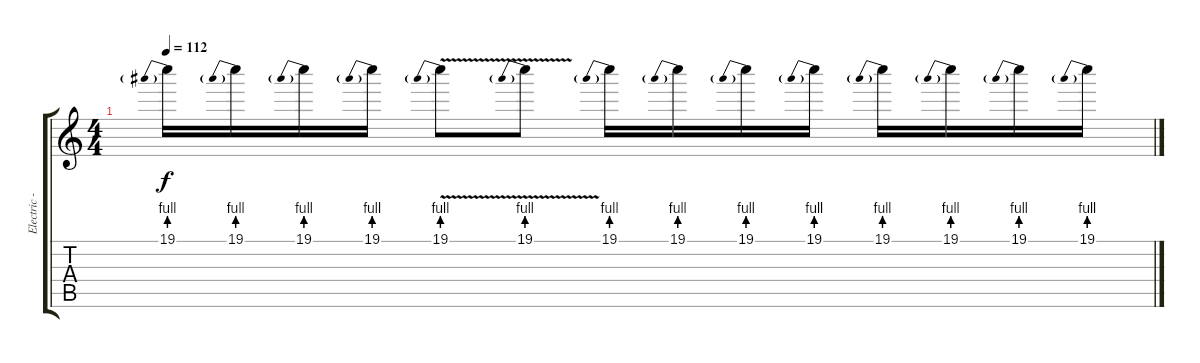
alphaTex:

\track ("Electric - Jimi Hendrix" "Electric -") {instrument overdrivenguitar}
\staff {score tabs}
\tuning (Eb4 Bb3 Gb3 Db3 Ab2 Eb2) {hide}
\ts (4 4)
\tempo 112
\clef g2
\ks c
19.1{be (prebend 0 4 60 4)}.16{dy f} 19.1{be (prebend 0 4 60 4)}.16 19.1{be (prebend 0 4 60 4)}.16 19.1{be (prebend 0 4 60 4)}.16 19.1{be (prebend 0 4 60 4) v}.8 19.1{be (prebend 0 4 60 4) v}.8 19.1{be (prebend 0 4 60 4)}.16 19.1{be (prebend 0 4 60 4)}.16 19.1{be (prebend 0 4 60 4)}.16 19.1{be (prebend 0 4 60 4)}.16 19.1{be (prebend 0 4 60 4)}.16 19.1{be (prebend 0 4 60 4)}.16 19.1{be (prebend 0 4 60 4)}.16 19.1{be (prebend 0 4 60 4)}.16
